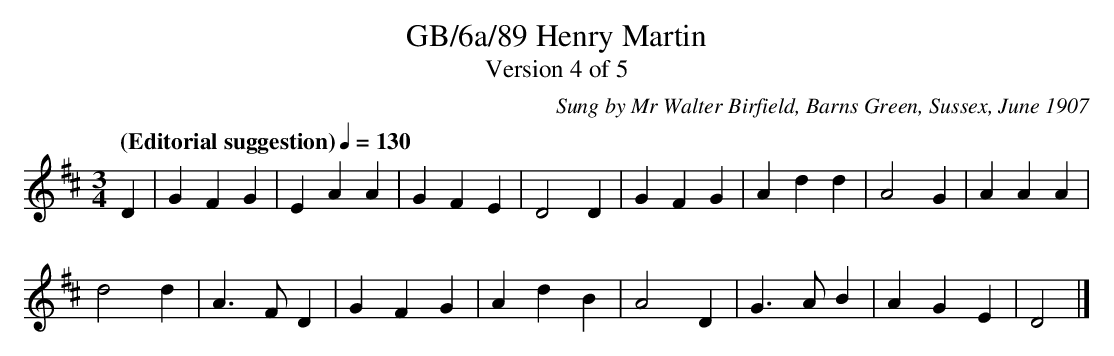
X:1
T:GB/6a/89 Henry Martin
T:Version 4 of 5
C:Sung by Mr Walter Birfield, Barns Green, Sussex, June 1907
M:3/4
L:1/8
Q:"(Editorial suggestion)" 1/4=130
K:D
D2 | G2 F2 G2 | E2 A2 A2 | G2 F2 E2 | D4 D2 | G2 F2 G2 | A2 d2 d2 | A4 G2 | A2 A2 A2 |
d4 d2 | A3 F D2 | G2 F2 G2 | A2 d2 B2 | A4 D2 | G3 A B2 | A2 G2 E2 | D4 |]
